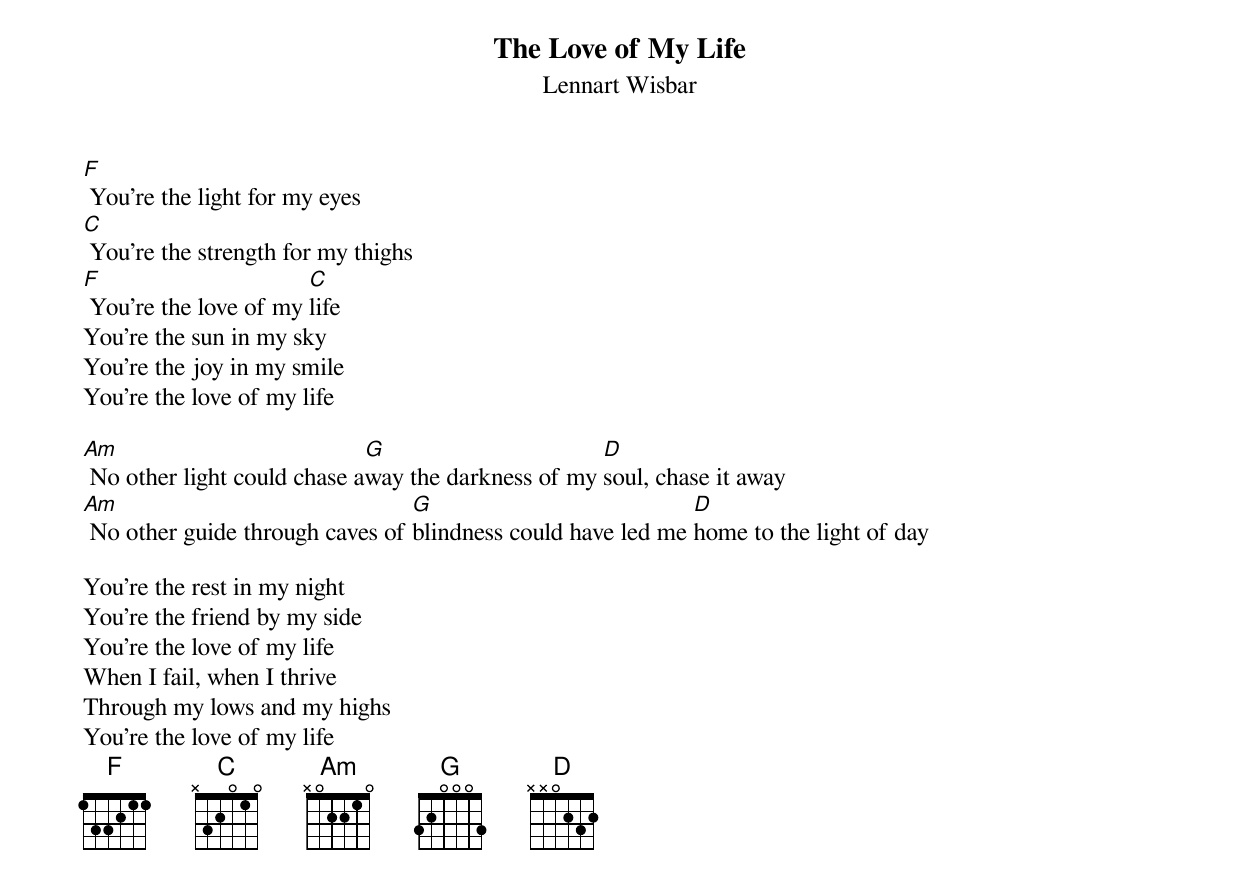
{title:The Love of My Life}
{subtitle:Lennart Wisbar}
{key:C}

[F] You're the light for my eyes
[C] You're the strength for my thighs
[F] You're the love of my [C]life
You're the sun in my sky
You're the joy in my smile
You're the love of my life

[Am] No other light could chase a[G]way the darkness of my [D]soul, chase it away
[Am] No other guide through caves of [G]blindness could have led me [D]home to the light of day

You're the rest in my night
You're the friend by my side
You're the love of my life
When I fail, when I thrive
Through my lows and my highs
You're the love of my life
